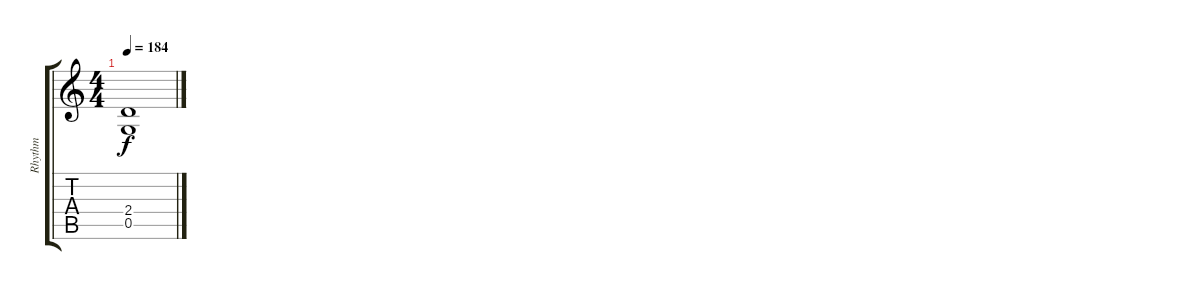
\track ("Rhythm" "Rhythm") {instrument distortionguitar}
\staff {score tabs}
\tuning (D4 A3 F3 C3 G2 D2) {hide}
\ts (4 4)
\tempo 184
\clef g2
\ks c
(2.4 0.5).1{dy f}
